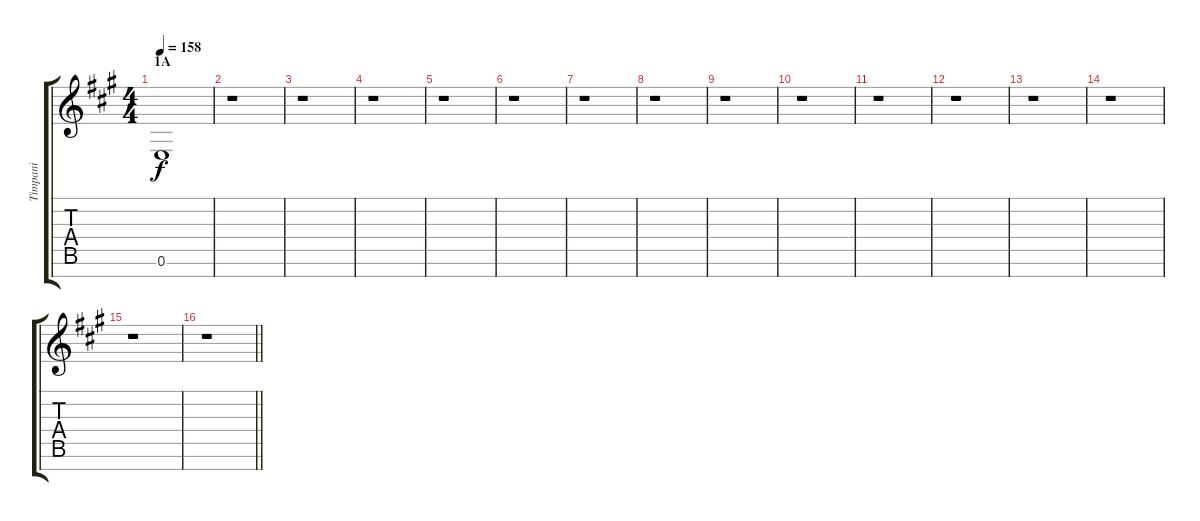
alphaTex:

\track ("Timpani" "Timpani") {instrument timpani}
\staff {score tabs}
\tuning (E5 B4 G4 D4 A3 E3 B2) {hide}
\ts (4 4)
\section ("" "1A")
\tempo 158
\clef g2
\ks a
0.6.1{dy f} |
r.1 |
r.1 |
r.1 |
r.1 |
r.1 |
r.1 |
r.1 |
r.1 |
r.1 |
r.1 |
r.1 |
r.1 |
r.1 |
r.1 |
\barLineRight lightlight
r.1
